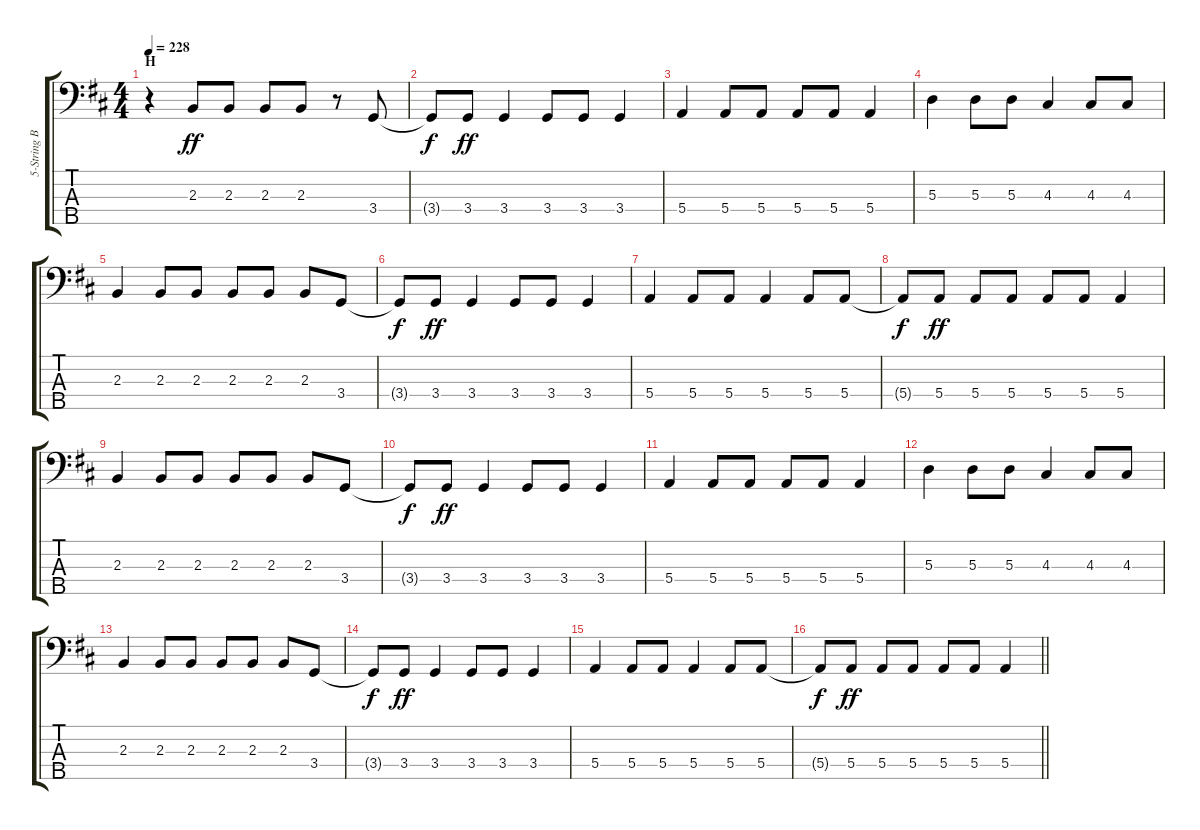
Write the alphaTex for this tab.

\track ("5-String Bass" "5-String B") {instrument electricbasspick}
\staff {score tabs}
\tuning (G2 D2 A1 E1 B0) {hide}
\ts (4 4)
\section ("" "H")
\tempo 228
\clef f4
\ks d
r.4{dy ff} 2.3.8 2.3.8 2.3.8 2.3.8 r.8 3.4.8 |
3.4{t}.8{dy f} 3.4.8{dy ff} 3.4.4 3.4.8 3.4.8 3.4.4 |
5.4.4 5.4.8 5.4.8 5.4.8 5.4.8 5.4.4 |
5.3.4 5.3.8 5.3.8 4.3.4 4.3.8 4.3.8 |
2.3.4 2.3.8 2.3.8 2.3.8 2.3.8 2.3.8 3.4.8 |
3.4{t}.8{dy f} 3.4.8{dy ff} 3.4.4 3.4.8 3.4.8 3.4.4 |
5.4.4 5.4.8 5.4.8 5.4.4 5.4.8 5.4.8 |
5.4{t}.8{dy f} 5.4.8{dy ff} 5.4.8 5.4.8 5.4.8 5.4.8 5.4.4 |
2.3.4 2.3.8 2.3.8 2.3.8 2.3.8 2.3.8 3.4.8 |
3.4{t}.8{dy f} 3.4.8{dy ff} 3.4.4 3.4.8 3.4.8 3.4.4 |
5.4.4 5.4.8 5.4.8 5.4.8 5.4.8 5.4.4 |
5.3.4 5.3.8 5.3.8 4.3.4 4.3.8 4.3.8 |
2.3.4 2.3.8 2.3.8 2.3.8 2.3.8 2.3.8 3.4.8 |
3.4{t}.8{dy f} 3.4.8{dy ff} 3.4.4 3.4.8 3.4.8 3.4.4 |
5.4.4 5.4.8 5.4.8 5.4.4 5.4.8 5.4.8 |
\barLineRight lightlight
5.4{t}.8{dy f} 5.4.8{dy ff} 5.4.8 5.4.8 5.4.8 5.4.8 5.4.4
